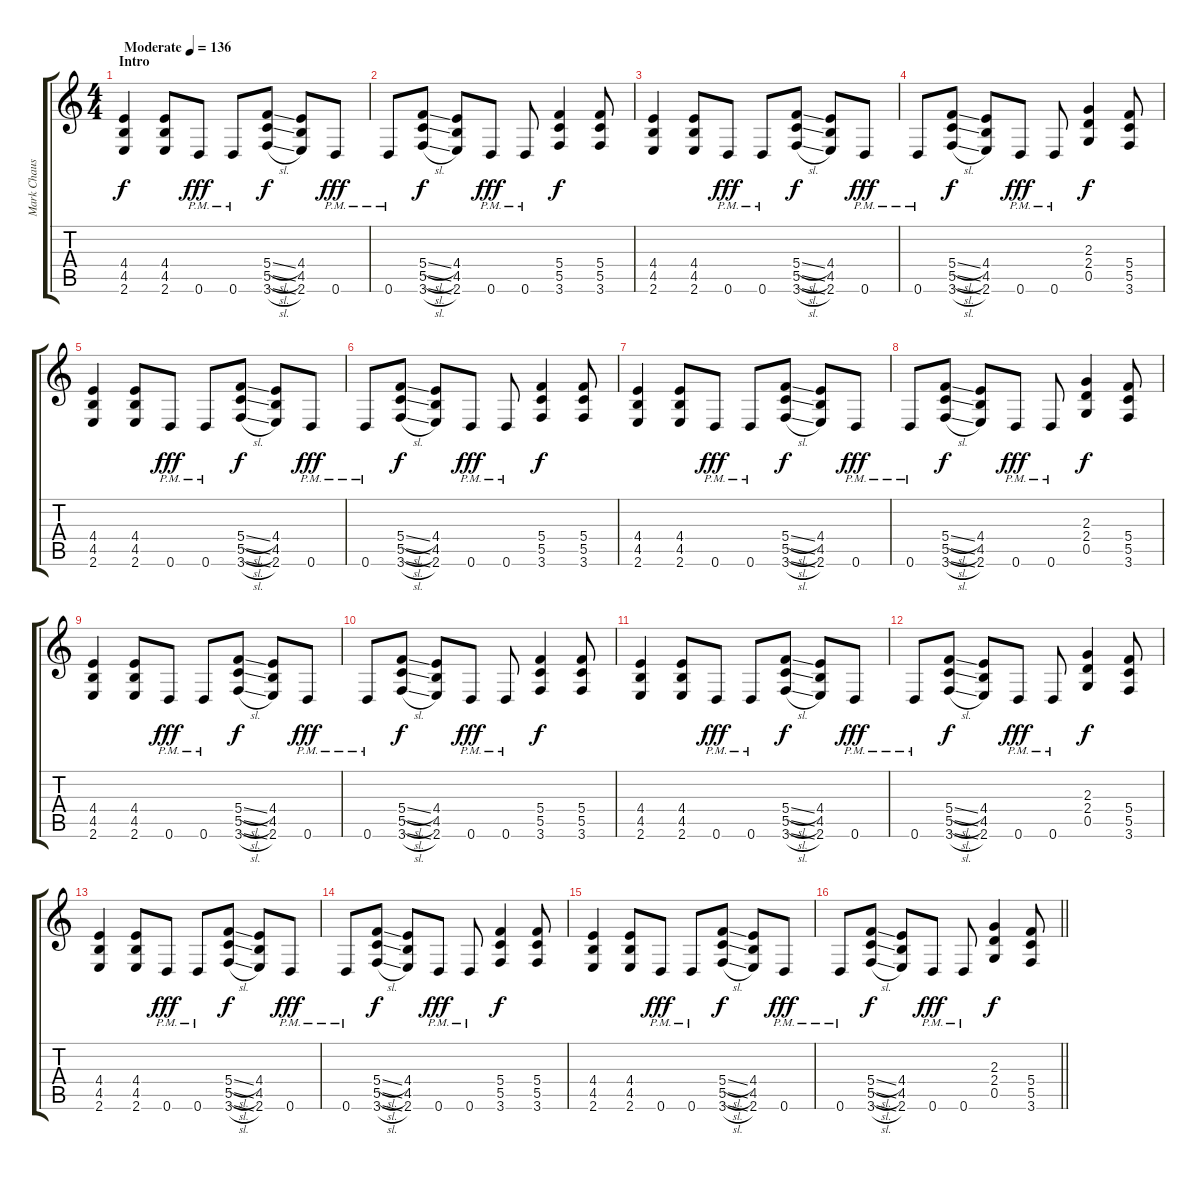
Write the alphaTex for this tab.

\track ("Mark Chaussee" "Mark Chaus") {instrument distortionguitar}
\staff {score tabs}
\tuning (D4 A3 F3 C3 G2 D2) {hide}
\ts (4 4)
\section ("" "Intro")
\tempo (136 "Moderate")
\clef g2
\ks c
(4.4 4.5 2.6).4{dy f instrument distortionguitar} (4.4 4.5 2.6).8 0.6{pm}.8{dy fff} 0.6{pm}.8 (5.4{sl} 5.5{sl} 3.6{sl}).8{dy f} (4.4 4.5 2.6).8 0.6{pm}.8{dy fff} |
0.6{pm}.8 (5.4{sl} 5.5{sl} 3.6{sl}).8{dy f} (4.4 4.5 2.6).8 0.6{pm}.8{dy fff} 0.6{pm}.8 (5.4 5.5 3.6).4{dy f} (5.4 5.5 3.6).8 |
(4.4 4.5 2.6).4 (4.4 4.5 2.6).8 0.6{pm}.8{dy fff} 0.6{pm}.8 (5.4{sl} 5.5{sl} 3.6{sl}).8{dy f} (4.4 4.5 2.6).8 0.6{pm}.8{dy fff} |
0.6{pm}.8 (5.4{sl} 5.5{sl} 3.6{sl}).8{dy f} (4.4 4.5 2.6).8 0.6{pm}.8{dy fff} 0.6{pm}.8 (2.3 2.4 0.5).4{dy f} (5.4 5.5 3.6).8 |
(4.4 4.5 2.6).4 (4.4 4.5 2.6).8 0.6{pm}.8{dy fff} 0.6{pm}.8 (5.4{sl} 5.5{sl} 3.6{sl}).8{dy f} (4.4 4.5 2.6).8 0.6{pm}.8{dy fff} |
0.6{pm}.8 (5.4{sl} 5.5{sl} 3.6{sl}).8{dy f} (4.4 4.5 2.6).8 0.6{pm}.8{dy fff} 0.6{pm}.8 (5.4 5.5 3.6).4{dy f} (5.4 5.5 3.6).8 |
(4.4 4.5 2.6).4 (4.4 4.5 2.6).8 0.6{pm}.8{dy fff} 0.6{pm}.8 (5.4{sl} 5.5{sl} 3.6{sl}).8{dy f} (4.4 4.5 2.6).8 0.6{pm}.8{dy fff} |
0.6{pm}.8 (5.4{sl} 5.5{sl} 3.6{sl}).8{dy f} (4.4 4.5 2.6).8 0.6{pm}.8{dy fff} 0.6{pm}.8 (2.3 2.4 0.5).4{dy f} (5.4 5.5 3.6).8 |
(4.4 4.5 2.6).4 (4.4 4.5 2.6).8 0.6{pm}.8{dy fff} 0.6{pm}.8 (5.4{sl} 5.5{sl} 3.6{sl}).8{dy f} (4.4 4.5 2.6).8 0.6{pm}.8{dy fff} |
0.6{pm}.8 (5.4{sl} 5.5{sl} 3.6{sl}).8{dy f} (4.4 4.5 2.6).8 0.6{pm}.8{dy fff} 0.6{pm}.8 (5.4 5.5 3.6).4{dy f} (5.4 5.5 3.6).8 |
(4.4 4.5 2.6).4 (4.4 4.5 2.6).8 0.6{pm}.8{dy fff} 0.6{pm}.8 (5.4{sl} 5.5{sl} 3.6{sl}).8{dy f} (4.4 4.5 2.6).8 0.6{pm}.8{dy fff} |
0.6{pm}.8 (5.4{sl} 5.5{sl} 3.6{sl}).8{dy f} (4.4 4.5 2.6).8 0.6{pm}.8{dy fff} 0.6{pm}.8 (2.3 2.4 0.5).4{dy f} (5.4 5.5 3.6).8 |
(4.4 4.5 2.6).4 (4.4 4.5 2.6).8 0.6{pm}.8{dy fff} 0.6{pm}.8 (5.4{sl} 5.5{sl} 3.6{sl}).8{dy f} (4.4 4.5 2.6).8 0.6{pm}.8{dy fff} |
0.6{pm}.8 (5.4{sl} 5.5{sl} 3.6{sl}).8{dy f} (4.4 4.5 2.6).8 0.6{pm}.8{dy fff} 0.6{pm}.8 (5.4 5.5 3.6).4{dy f} (5.4 5.5 3.6).8 |
(4.4 4.5 2.6).4 (4.4 4.5 2.6).8 0.6{pm}.8{dy fff} 0.6{pm}.8 (5.4{sl} 5.5{sl} 3.6{sl}).8{dy f} (4.4 4.5 2.6).8 0.6{pm}.8{dy fff} |
\barLineRight lightlight
0.6{pm}.8 (5.4{sl} 5.5{sl} 3.6{sl}).8{dy f} (4.4 4.5 2.6).8 0.6{pm}.8{dy fff} 0.6{pm}.8 (2.3 2.4 0.5).4{dy f} (5.4 5.5 3.6).8
